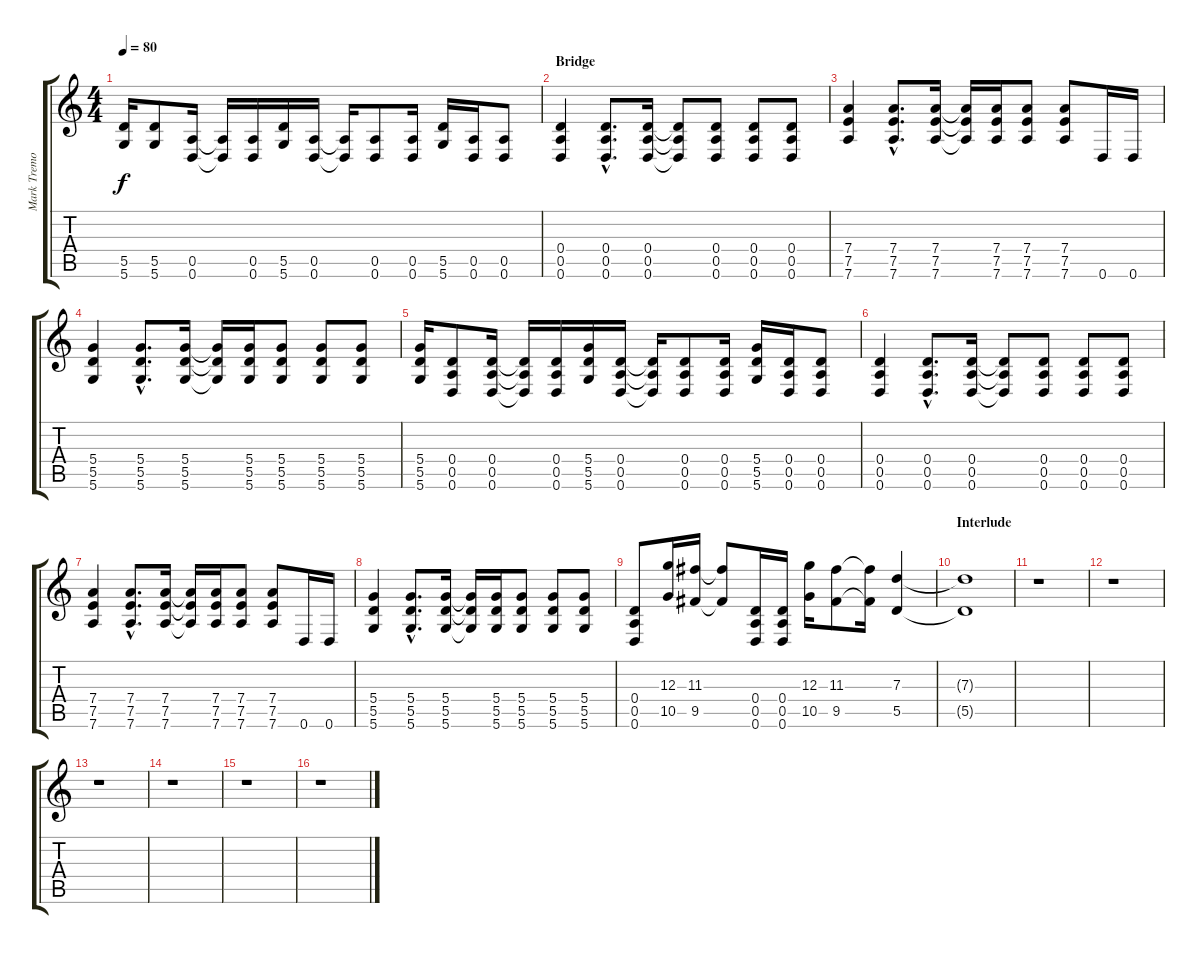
\track ("Mark Tremonti" "Mark Tremo") {instrument distortionguitar}
\staff {score tabs}
\tuning (E4 B3 G3 D3 A2 D2) {hide}
\ts (4 4)
\tempo 80
\clef g2
\ks c
(5.5 5.6).16{dy f} (5.5 5.6).8 (0.5 0.6).16 (0.5{t} 0.6{t}).16 (0.5 0.6).16 (5.5 5.6).16 (0.5 0.6).16 (0.5{t} 0.6{t}).16 (0.5 0.6).8 (0.5 0.6).16 (5.5 5.6).16 (0.5 0.6).16 (0.5 0.6).8 |
\section ("" "Bridge")
(0.4 0.5 0.6).4 (0.4{hac} 0.5{hac} 0.6{hac}).8{d} (0.4 0.5 0.6).16 (0.4{t} 0.5{t} 0.6{t}).8 (0.4 0.5 0.6).8 (0.4 0.5 0.6).8 (0.4 0.5 0.6).8 |
(7.4 7.5 7.6).4 (7.4{hac} 7.5{hac} 7.6{hac}).8{d} (7.4 7.5 7.6).16 (7.4{t} 7.5{t} 7.6{t}).16 (7.4 7.5 7.6).16 (7.4 7.5 7.6).8 (7.4 7.5 7.6).8 0.6.16 0.6.16 |
(5.4 5.5 5.6).4 (5.4{hac} 5.5{hac} 5.6{hac}).8{d} (5.4 5.5 5.6).16 (5.4{t} 5.5{t} 5.6{t}).16 (5.4 5.5 5.6).16 (5.4 5.5 5.6).8 (5.4 5.5 5.6).8 (5.4 5.5 5.6).8 |
(5.4 5.5 5.6).16 (0.4 0.5 0.6).8 (0.4 0.5 0.6).16 (0.4{t} 0.5{t} 0.6{t}).16 (0.4 0.5 0.6).16 (5.4 5.5 5.6).16 (0.4 0.5 0.6).16 (0.4{t} 0.5{t} 0.6{t}).16 (0.4 0.5 0.6).8 (0.4 0.5 0.6).16 (5.4 5.5 5.6).16 (0.4 0.5 0.6).16 (0.4 0.5 0.6).8 |
(0.4 0.5 0.6).4 (0.4{hac} 0.5{hac} 0.6{hac}).8{d} (0.4 0.5 0.6).16 (0.4{t} 0.5{t} 0.6{t}).8 (0.4 0.5 0.6).8 (0.4 0.5 0.6).8 (0.4 0.5 0.6).8 |
(7.4 7.5 7.6).4 (7.4{hac} 7.5{hac} 7.6{hac}).8{d} (7.4 7.5 7.6).16 (7.4{t} 7.5{t} 7.6{t}).16 (7.4 7.5 7.6).16 (7.4 7.5 7.6).8 (7.4 7.5 7.6).8 0.6.16 0.6.16 |
(5.4 5.5 5.6).4 (5.4{hac} 5.5{hac} 5.6{hac}).8{d} (5.4 5.5 5.6).16 (5.4{t} 5.5{t} 5.6{t}).16 (5.4 5.5 5.6).16 (5.4 5.5 5.6).8 (5.4 5.5 5.6).8 (5.4 5.5 5.6).8 |
(0.4 0.5 0.6).8 (12.3 10.5).16 (11.3 9.5).16 (11.3{t} 9.5{t}).8 (0.4 0.5 0.6).16 (0.4 0.5 0.6).16 (12.3 10.5).16 (11.3 9.5).8 (11.3{t} 9.5{t}).16 (7.3 5.5).4 |
\section ("" "Interlude")
(7.3{t} 5.5{t}).1 |
r.1 |
r.1 |
r.1 |
r.1 |
r.1 |
r.1
